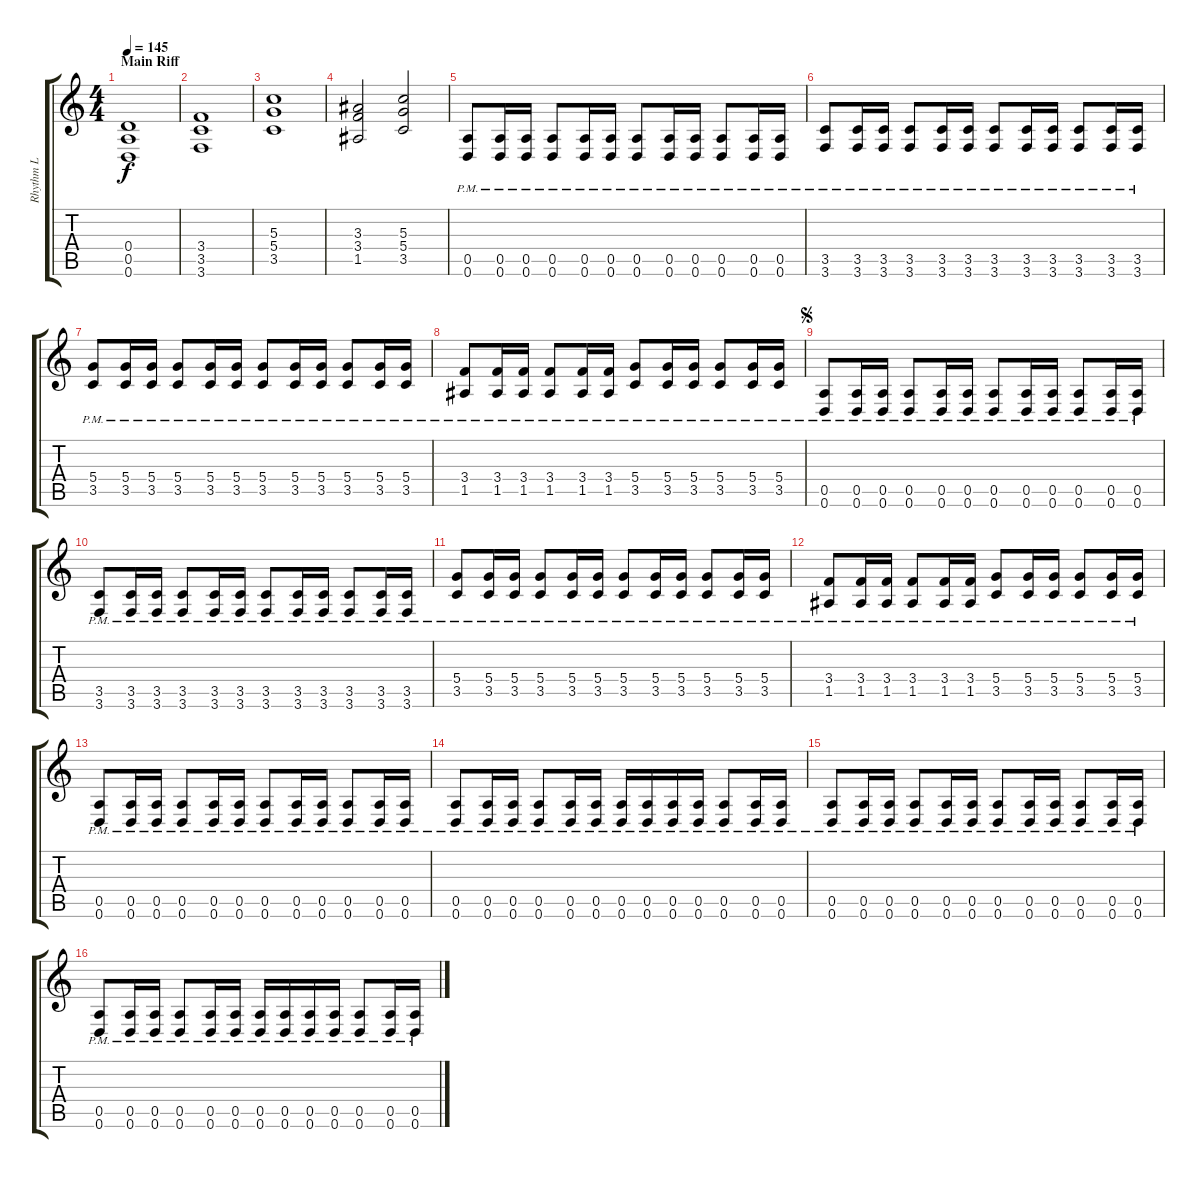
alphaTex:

\track ("Rhythm L" "Rhythm L") {instrument distortionguitar}
\staff {score tabs}
\tuning (E4 B3 G3 D3 A2 D2) {hide}
\ts (4 4)
\section ("" "Main Riff")
\tempo 145
\clef g2
\ks c
(0.4 0.5 0.6).1{dy f} |
(3.4 3.5 3.6).1 |
(5.3 5.4 3.5).1 |
(3.3 3.4 1.5).2 (5.3 5.4 3.5).2 |
(0.5{pm} 0.6{pm}).8 (0.5{pm} 0.6{pm}).16 (0.5{pm} 0.6{pm}).16 (0.5{pm} 0.6{pm}).8 (0.5{pm} 0.6{pm}).16 (0.5{pm} 0.6{pm}).16 (0.5{pm} 0.6{pm}).8 (0.5{pm} 0.6{pm}).16 (0.5{pm} 0.6{pm}).16 (0.5{pm} 0.6{pm}).8 (0.5{pm} 0.6{pm}).16 (0.5{pm} 0.6{pm}).16 |
(3.5{pm} 3.6{pm}).8 (3.5{pm} 3.6{pm}).16 (3.5{pm} 3.6{pm}).16 (3.5{pm} 3.6{pm}).8 (3.5{pm} 3.6{pm}).16 (3.5{pm} 3.6{pm}).16 (3.5{pm} 3.6{pm}).8 (3.5{pm} 3.6{pm}).16 (3.5{pm} 3.6{pm}).16 (3.5{pm} 3.6{pm}).8 (3.5{pm} 3.6{pm}).16 (3.5{pm} 3.6{pm}).16 |
(5.4{pm} 3.5{pm}).8 (5.4{pm} 3.5{pm}).16 (5.4{pm} 3.5{pm}).16 (5.4{pm} 3.5{pm}).8 (5.4{pm} 3.5{pm}).16 (5.4{pm} 3.5{pm}).16 (5.4{pm} 3.5{pm}).8 (5.4{pm} 3.5{pm}).16 (5.4{pm} 3.5{pm}).16 (5.4{pm} 3.5{pm}).8 (5.4{pm} 3.5{pm}).16 (5.4{pm} 3.5{pm}).16 |
(3.4{pm} 1.5{pm}).8 (3.4{pm} 1.5{pm}).16 (3.4{pm} 1.5{pm}).16 (3.4{pm} 1.5{pm}).8 (3.4{pm} 1.5{pm}).16 (3.4{pm} 1.5{pm}).16 (5.4{pm} 3.5{pm}).8 (5.4{pm} 3.5{pm}).16 (5.4{pm} 3.5{pm}).16 (5.4{pm} 3.5{pm}).8 (5.4{pm} 3.5{pm}).16 (5.4{pm} 3.5{pm}).16 |
\jump segno
(0.5{pm} 0.6{pm}).8 (0.5{pm} 0.6{pm}).16 (0.5{pm} 0.6{pm}).16 (0.5{pm} 0.6{pm}).8 (0.5{pm} 0.6{pm}).16 (0.5{pm} 0.6{pm}).16 (0.5{pm} 0.6{pm}).8 (0.5{pm} 0.6{pm}).16 (0.5{pm} 0.6{pm}).16 (0.5{pm} 0.6{pm}).8 (0.5{pm} 0.6{pm}).16 (0.5{pm} 0.6{pm}).16 |
(3.5{pm} 3.6{pm}).8 (3.5{pm} 3.6{pm}).16 (3.5{pm} 3.6{pm}).16 (3.5{pm} 3.6{pm}).8 (3.5{pm} 3.6{pm}).16 (3.5{pm} 3.6{pm}).16 (3.5{pm} 3.6{pm}).8 (3.5{pm} 3.6{pm}).16 (3.5{pm} 3.6{pm}).16 (3.5{pm} 3.6{pm}).8 (3.5{pm} 3.6{pm}).16 (3.5{pm} 3.6{pm}).16 |
(5.4{pm} 3.5{pm}).8 (5.4{pm} 3.5{pm}).16 (5.4{pm} 3.5{pm}).16 (5.4{pm} 3.5{pm}).8 (5.4{pm} 3.5{pm}).16 (5.4{pm} 3.5{pm}).16 (5.4{pm} 3.5{pm}).8 (5.4{pm} 3.5{pm}).16 (5.4{pm} 3.5{pm}).16 (5.4{pm} 3.5{pm}).8 (5.4{pm} 3.5{pm}).16 (5.4{pm} 3.5{pm}).16 |
(3.4{pm} 1.5{pm}).8 (3.4{pm} 1.5{pm}).16 (3.4{pm} 1.5{pm}).16 (3.4{pm} 1.5{pm}).8 (3.4{pm} 1.5{pm}).16 (3.4{pm} 1.5{pm}).16 (5.4{pm} 3.5{pm}).8 (5.4{pm} 3.5{pm}).16 (5.4{pm} 3.5{pm}).16 (5.4{pm} 3.5{pm}).8 (5.4{pm} 3.5{pm}).16 (5.4{pm} 3.5{pm}).16 |
(0.5{pm} 0.6{pm}).8 (0.5{pm} 0.6{pm}).16 (0.5{pm} 0.6{pm}).16 (0.5{pm} 0.6{pm}).8 (0.5{pm} 0.6{pm}).16 (0.5{pm} 0.6{pm}).16 (0.5{pm} 0.6{pm}).8 (0.5{pm} 0.6{pm}).16 (0.5{pm} 0.6{pm}).16 (0.5{pm} 0.6{pm}).8 (0.5{pm} 0.6{pm}).16 (0.5{pm} 0.6{pm}).16 |
(0.5{pm} 0.6{pm}).8 (0.5{pm} 0.6{pm}).16 (0.5{pm} 0.6{pm}).16 (0.5{pm} 0.6{pm}).8 (0.5{pm} 0.6{pm}).16 (0.5{pm} 0.6{pm}).16 (0.5{pm} 0.6{pm}).16 (0.5{pm} 0.6{pm}).16 (0.5{pm} 0.6{pm}).16 (0.5{pm} 0.6{pm}).16 (0.5{pm} 0.6{pm}).8 (0.5{pm} 0.6{pm}).16 (0.5{pm} 0.6{pm}).16 |
(0.5{pm} 0.6{pm}).8 (0.5{pm} 0.6{pm}).16 (0.5{pm} 0.6{pm}).16 (0.5{pm} 0.6{pm}).8 (0.5{pm} 0.6{pm}).16 (0.5{pm} 0.6{pm}).16 (0.5{pm} 0.6{pm}).8 (0.5{pm} 0.6{pm}).16 (0.5{pm} 0.6{pm}).16 (0.5{pm} 0.6{pm}).8 (0.5{pm} 0.6{pm}).16 (0.5{pm} 0.6{pm}).16 |
(0.5{pm} 0.6{pm}).8 (0.5{pm} 0.6{pm}).16 (0.5{pm} 0.6{pm}).16 (0.5{pm} 0.6{pm}).8 (0.5{pm} 0.6{pm}).16 (0.5{pm} 0.6{pm}).16 (0.5{pm} 0.6{pm}).16 (0.5{pm} 0.6{pm}).16 (0.5{pm} 0.6{pm}).16 (0.5{pm} 0.6{pm}).16 (0.5{pm} 0.6{pm}).8 (0.5{pm} 0.6{pm}).16 (0.5{pm} 0.6{pm}).16
